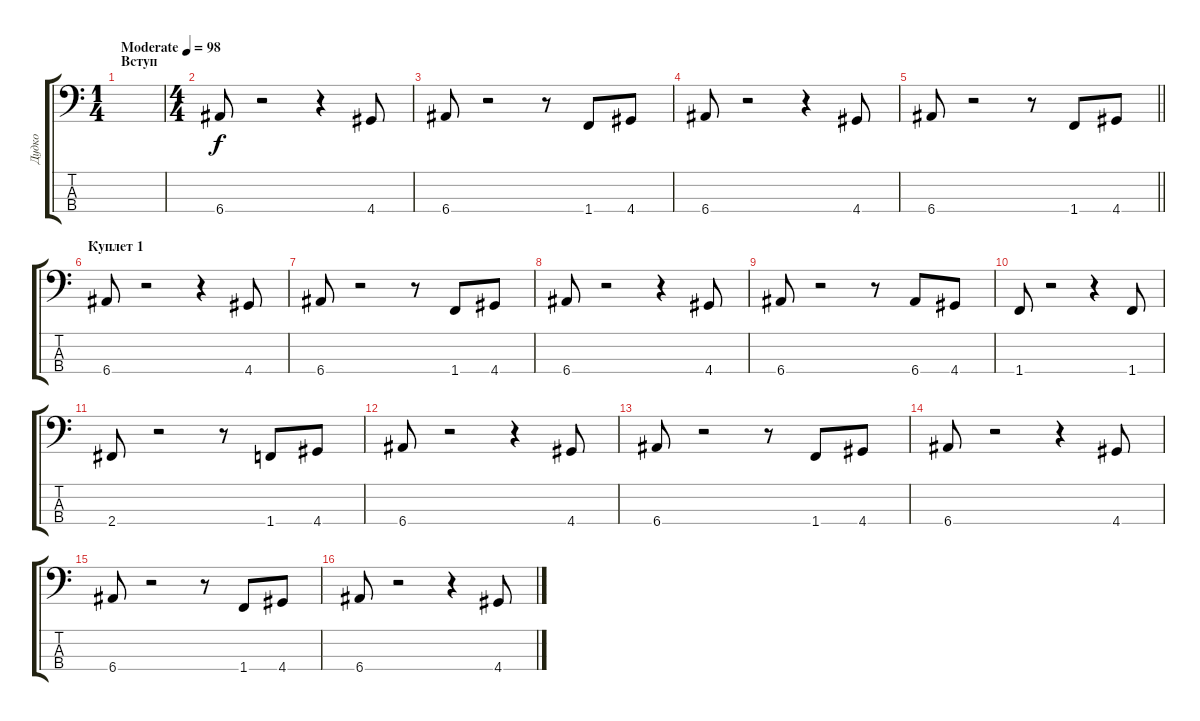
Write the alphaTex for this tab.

\track ("Дудко" "Дудко") {instrument electricbassfinger}
\staff {score tabs}
\tuning (G2 D2 A1 E1) {hide}
\ts (1 4)
\section ("" "Вступ")
\tempo (98 "Moderate")
\clef f4
\ks c
|
\ts (4 4)
6.4.8 r.2 r.4 4.4.8 |
6.4.8 r.2 r.8 1.4.8 4.4.8 |
6.4.8 r.2 r.4 4.4.8 |
\barLineRight lightlight
6.4.8 r.2 r.8 1.4.8 4.4.8 |
\section ("" "Куплет 1")
6.4.8 r.2 r.4 4.4.8 |
6.4.8 r.2 r.8 1.4.8 4.4.8 |
6.4.8 r.2 r.4 4.4.8 |
6.4.8 r.2 r.8 6.4.8 4.4.8 |
1.4.8 r.2 r.4 1.4.8 |
2.4.8 r.2 r.8 1.4.8 4.4.8 |
6.4.8 r.2 r.4 4.4.8 |
6.4.8 r.2 r.8 1.4.8 4.4.8 |
6.4.8 r.2 r.4 4.4.8 |
6.4.8 r.2 r.8 1.4.8 4.4.8 |
6.4.8 r.2 r.4 4.4.8
